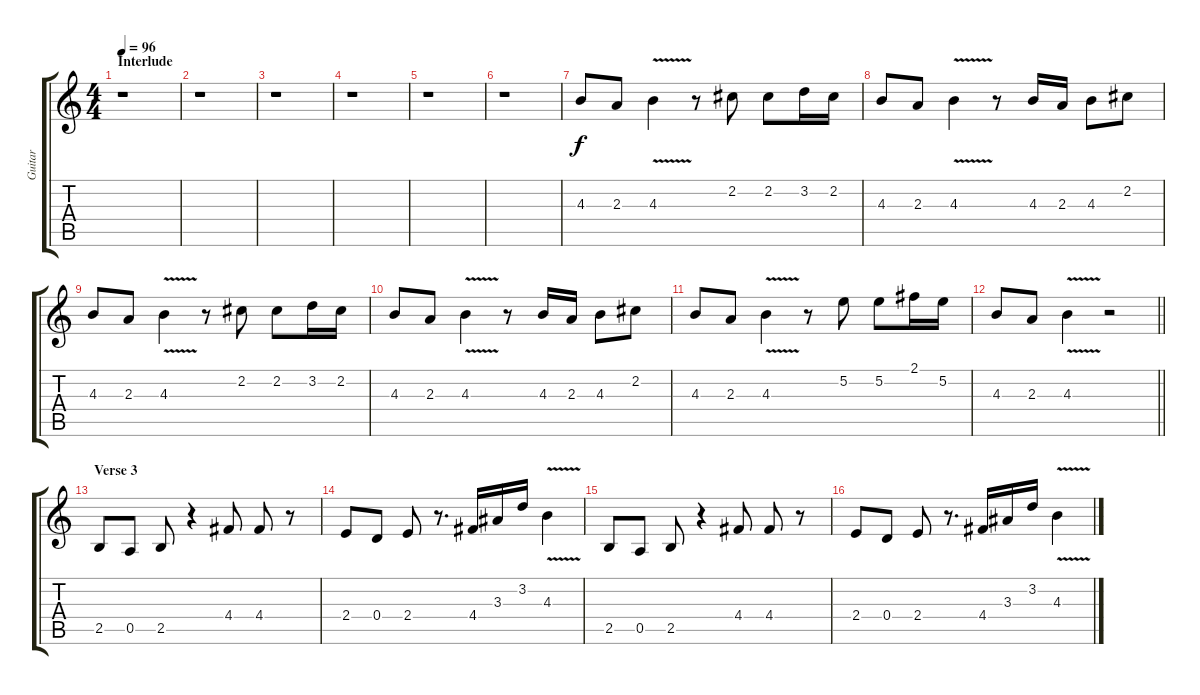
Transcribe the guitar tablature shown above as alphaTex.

\track ("Guitar" "Guitar") {instrument overdrivenguitar}
\staff {score tabs}
\tuning (E4 B3 G3 D3 A2 E2) {hide}
\ts (4 4)
\section ("" "Interlude")
\tempo 96
\clef g2
\ks c
r.1{dy f} |
r.1 |
r.1 |
r.1 |
r.1 |
r.1 |
4.3.8{volume 12} 2.3.8 4.3{v}.4 r.8 2.2.8 2.2.8 3.2.16 2.2.16 |
4.3.8 2.3.8 4.3{v}.4 r.8 4.3.16 2.3.16 4.3.8 2.2.8 |
4.3.8 2.3.8 4.3{v}.4 r.8 2.2.8 2.2.8 3.2.16 2.2.16 |
4.3.8 2.3.8 4.3{v}.4 r.8 4.3.16 2.3.16 4.3.8 2.2.8 |
4.3.8 2.3.8 4.3{v}.4 r.8 5.2.8 5.2.8 2.1.16 5.2.16 |
\barLineRight lightlight
4.3.8 2.3.8 4.3{v}.4 r.2 |
\section ("" "Verse 3")
2.5.8{volume 10} 0.5.8 2.5.8 r.4 4.4.8 4.4.8 r.8 |
2.4.8 0.4.8 2.4.8 r.8{d} 4.4.16 3.3.16 3.2.16 4.3{v}.4 |
2.5.8 0.5.8 2.5.8 r.4 4.4.8 4.4.8 r.8 |
2.4.8 0.4.8 2.4.8 r.8{d} 4.4.16 3.3.16 3.2.16 4.3{v}.4
